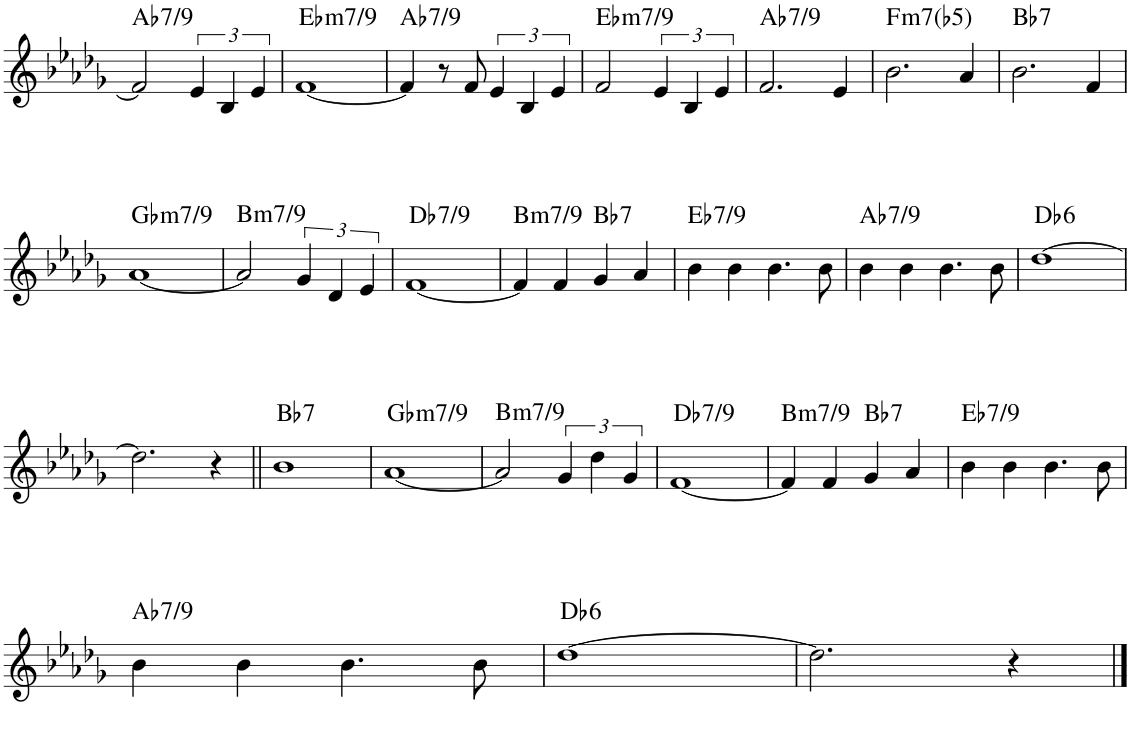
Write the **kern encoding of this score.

**kern	**harte
*part1	*part1
*staff1	*
*I"Piano	*
*I'Pno.	*
!!LO:PB:g=z
*clefG2	*
*k[b-e-a-d-g-]	*
*M4/4	*
=43	=43
!	!LO:H:kt=7/9
2f/]	Ab:maj
6e-/	.
6B-/	.
6e-/	.
=44	=44
!	!LO:H:kt=m7/9
[1f	Eb:min
=45	=45
!	!LO:H:kt=7/9
4f/]	Ab:maj
8r	.
8f/	.
6e-/	.
6B-/	.
6e-/	.
=46	=46
!	!LO:H:kt=m7/9
2f/	Eb:min
6e-/	.
6B-/	.
6e-/	.
=47	=47
!	!LO:H:kt=7/9
2.f/	Ab:maj
4e-/	.
=48	=48
!	!LO:H:kt=m7(b5)
2.b-\	F:hdim7
4a-/	.
=49	=49
!	!LO:H:kt=7
2.b-\	Bb:7
4f/	.
!!LO:LB:g=z
=50	=50
!	!LO:H:kt=m7/9
[1a-	Gb:min
=51	=51
!	!LO:H:kt=m7/9
2a-/]	B:min
6g-/	.
6d-/	.
6e-/	.
=52	=52
!	!LO:H:kt=7/9
[1f	Db:maj
=53	=53
!	!LO:H:kt=m7/9
4f/]	B:min
4f/	.
!	!LO:H:kt=7
4g-/	Bb:7
4a-/	.
=54	=54
!	!LO:H:kt=7/9
4b-\	Eb:maj
4b-\	.
4.b-\	.
8b-\	.
=55	=55
!	!LO:H:kt=7/9
4b-\	Ab:maj
4b-\	.
4.b-\	.
8b-\	.
=56	=56
!	!LO:H:kt=6
[1dd-	Db:maj6
!!LO:LB:g=z
=57	=57
2.dd-\]	.
4r	.
=58||	=58||
!	!LO:H:kt=7
1b-	Bb:7
=59	=59
!	!LO:H:kt=m7/9
[1a-	Gb:min
=60	=60
!	!LO:H:kt=m7/9
2a-/]	B:min
6g-/	.
6dd-\	.
6g-/	.
=61	=61
!	!LO:H:kt=7/9
[1f	Db:maj
=62	=62
!	!LO:H:kt=m7/9
4f/]	B:min
4f/	.
!	!LO:H:kt=7
4g-/	Bb:7
4a-/	.
=63	=63
!	!LO:H:kt=7/9
4b-\	Eb:maj
4b-\	.
4.b-\	.
8b-\	.
!!LO:LB:g=z
=64	=64
!	!LO:H:kt=7/9
4b-\	Ab:maj
4b-\	.
4.b-\	.
8b-\	.
=65	=65
!	!LO:H:kt=6
[1dd-	Db:maj6
=66	=66
2.dd-\]	.
4r	.
==	==
*-	*-
